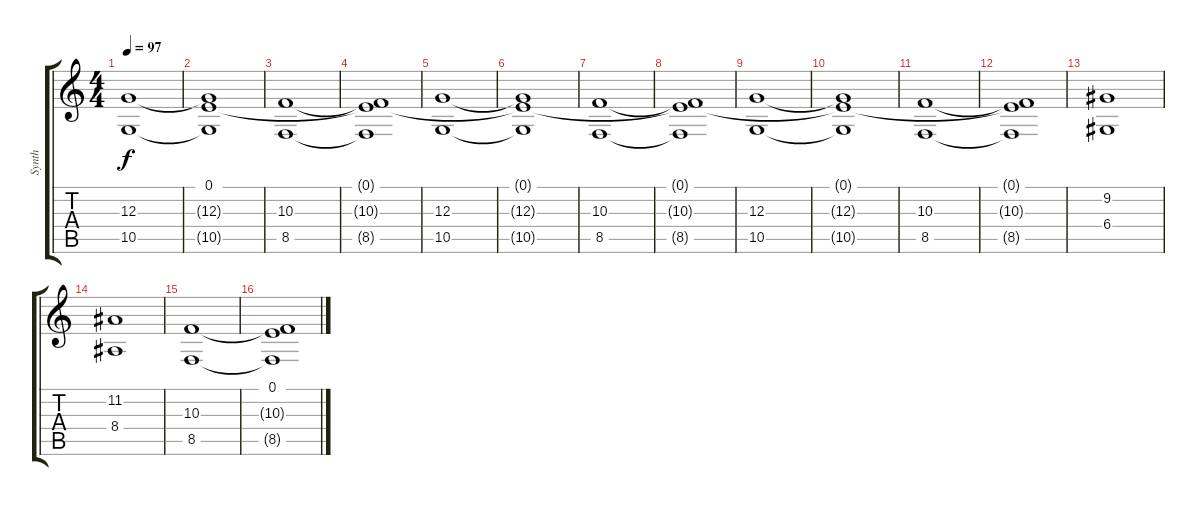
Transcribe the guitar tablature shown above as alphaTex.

\track ("Synth" "Synth") {instrument synthstrings1}
\staff {score tabs}
\tuning (E4 B3 G3 D3 A2 E2) {hide}
\ts (4 4)
\tempo 97
\clef g2
\ks c
(12.3 10.5).1{dy f} |
(0.1{t} 12.3{t} 10.5{t}).1{volume 7} |
(10.3 8.5).1 |
(0.1{t} 10.3{t} 8.5{t}).1{volume 7} |
(12.3 10.5).1 |
(0.1{t} 12.3{t} 10.5{t}).1{volume 7} |
(10.3 8.5).1 |
(0.1{t} 10.3{t} 8.5{t}).1{volume 7} |
(12.3 10.5).1 |
(0.1{t} 12.3{t} 10.5{t}).1{volume 7} |
(10.3 8.5).1 |
(0.1{t} 10.3{t} 8.5{t}).1{volume 7} |
(9.2 6.4).1 |
(11.2 8.4).1 |
(10.3 8.5).1 |
(0.1 10.3{t} 8.5{t}).1{volume 7}
